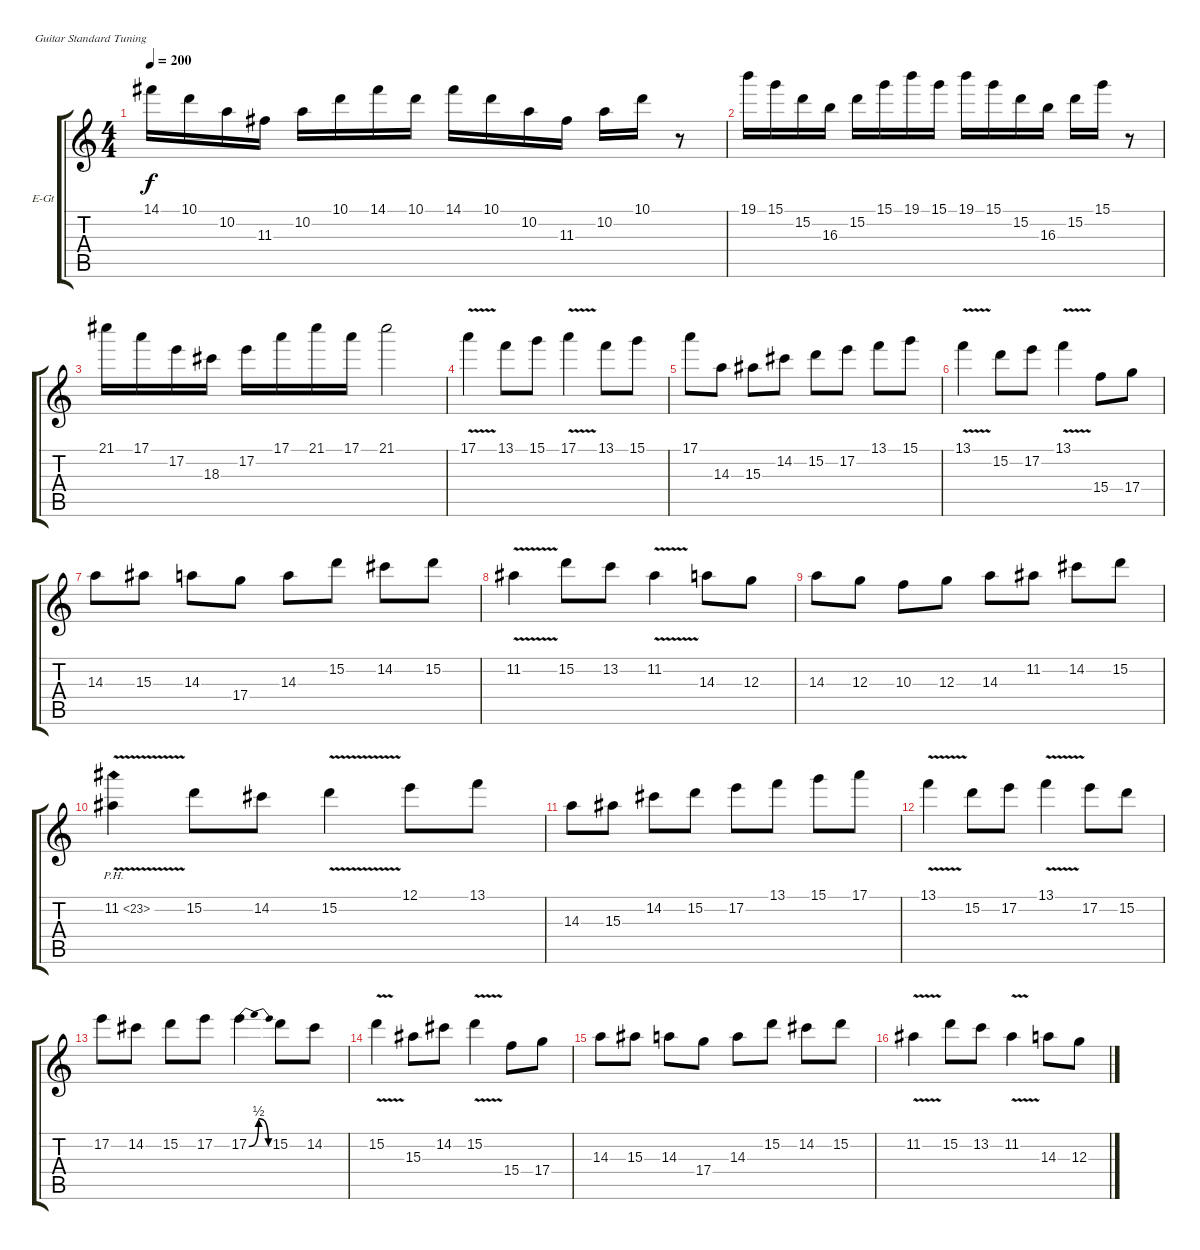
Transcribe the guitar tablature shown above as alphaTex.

\bracketExtendMode groupsimilarinstruments
\firstSystemTrackNameOrientation horizontal
\otherSystemsTrackNameOrientation horizontal
\track ("Guitar Player" "E-Gt") {instrument distortionguitar}
\staff {score tabs}
\tuning (E4 B3 G3 D3 A2 E2)
\ts (4 4)
\tempo 200
\clef g2
\ks c
14.1.16{dy f} 10.1.16 10.2.16 11.3.16 10.2.16 10.1.16 14.1.16 10.1.16 14.1.16 10.1.16 10.2.16 11.3.16 10.2.16 10.1.16 r.8 |
19.1.16 15.1.16 15.2.16 16.3.16 15.2.16 15.1.16 19.1.16 15.1.16 19.1.16 15.1.16 15.2.16 16.3.16 15.2.16 15.1.16 r.8 |
21.1.16 17.1.16 17.2.16 18.3.16 17.2.16 17.1.16 21.1.16 17.1.16 21.1.2 |
17.1{v}.4 13.1.8 15.1.8 17.1{v}.4 13.1.8 15.1.8 |
17.1.8 14.3.8 15.3.8 14.2.8 15.2.8 17.2.8 13.1.8 15.1.8 |
13.1{v}.4 15.2.8 17.2.8 13.1{v}.4 15.4.8 17.4.8 |
14.3.8 15.3.8 14.3.8 17.4.8 14.3.8 15.2.8 14.2.8 15.2.8 |
11.2{v}.4 15.2.8 13.2.8 11.2{v}.4 14.3.8 12.3.8 |
14.3.8 12.3.8 10.3.8 12.3.8 14.3.8 11.2.8 14.2.8 15.2.8 |
11.2{ph 12 v}.4 15.2.8 14.2.8 15.2{v}.4 12.1.8 13.1.8 |
14.3.8 15.3.8 14.2.8 15.2.8 17.2.8 13.1.8 15.1.8 17.1.8 |
13.1{v}.4 15.2.8 17.2.8 13.1{v}.4 17.2.8 15.2.8 |
17.2.8 14.2.8 15.2.8 17.2.8 17.2{be (bendrelease 0 0 30 2 30 2 60 0)}.4 15.2.8 14.2.8 |
15.2{v}.4 15.3.8 14.2.8 15.2{v}.4 15.4.8 17.4.8 |
14.3.8 15.3.8 14.3.8 17.4.8 14.3.8 15.2.8 14.2.8 15.2.8 |
11.2{v}.4 15.2.8 13.2.8 11.2{v}.4 14.3.8 12.3.8
